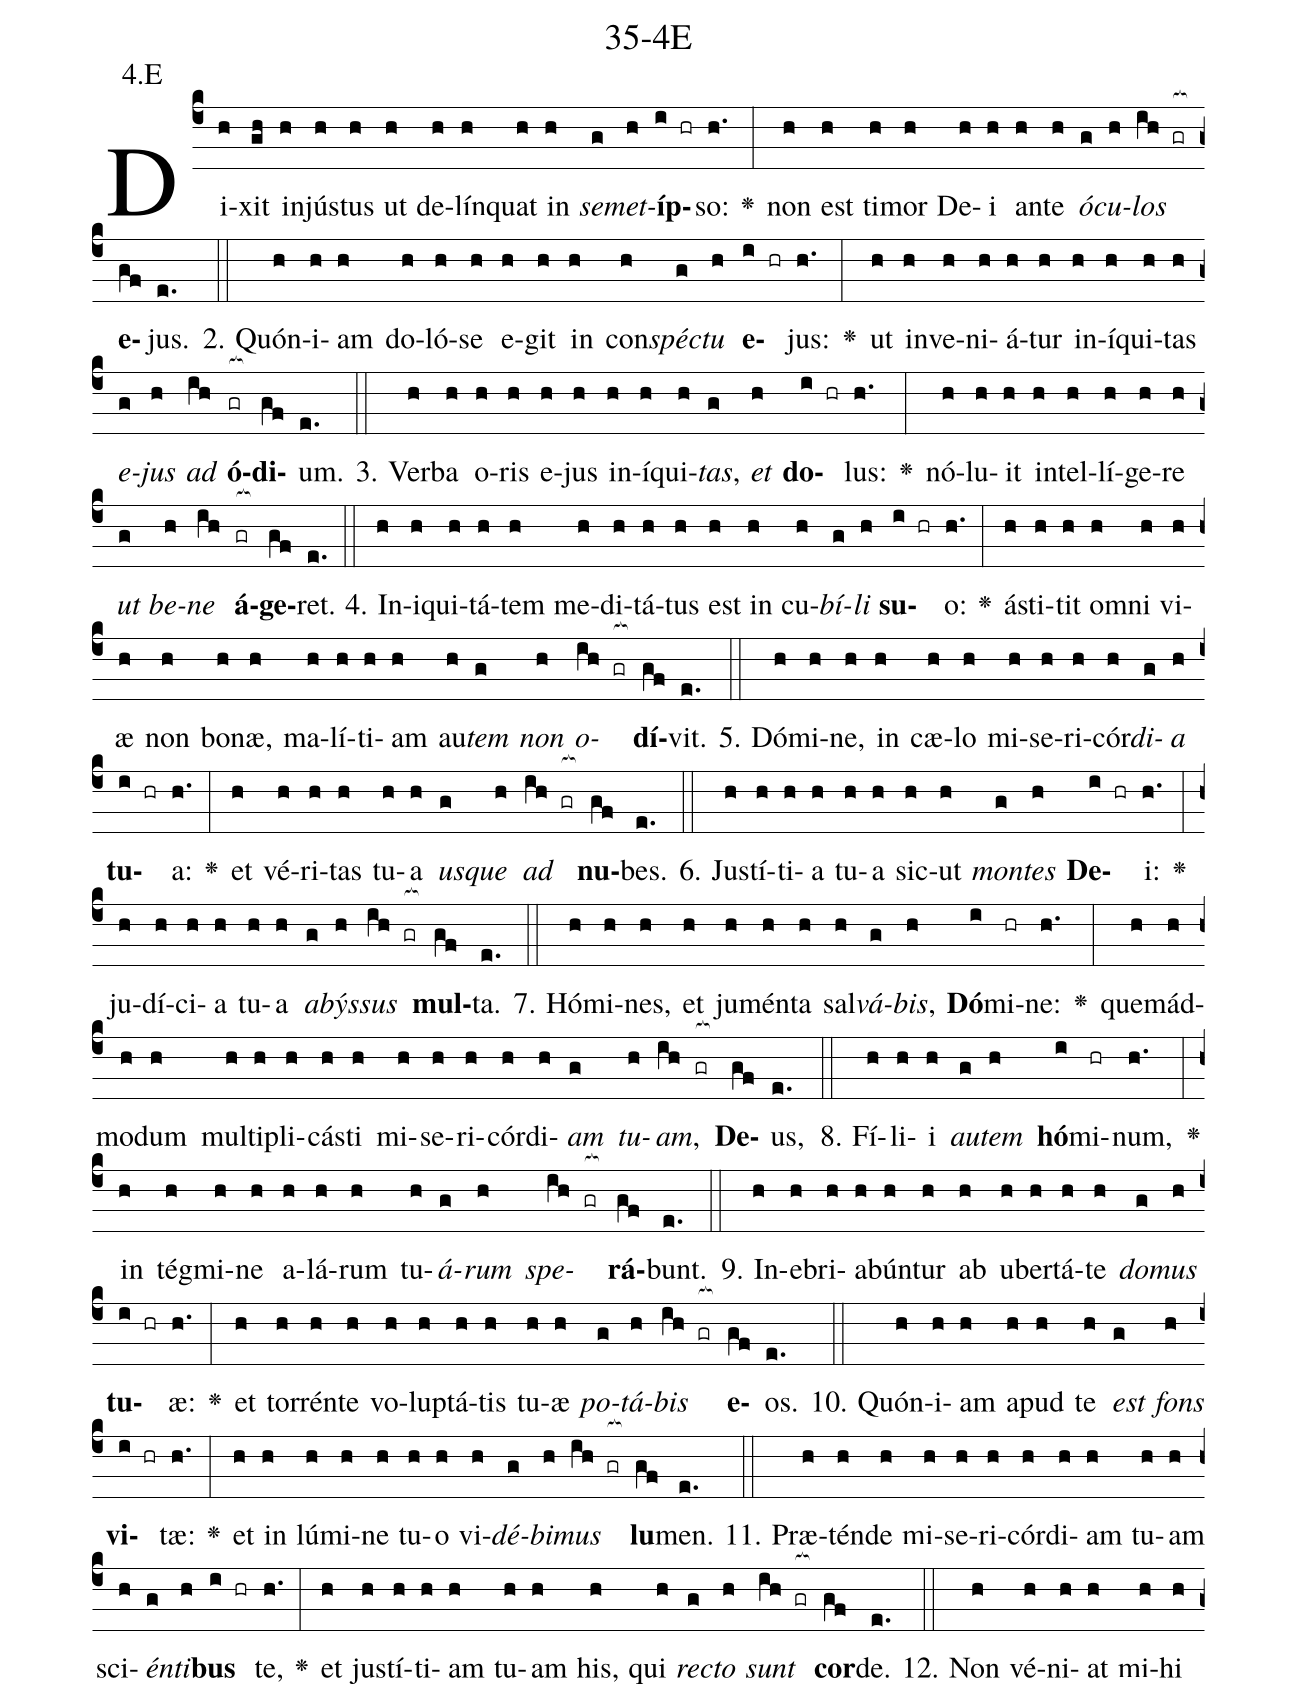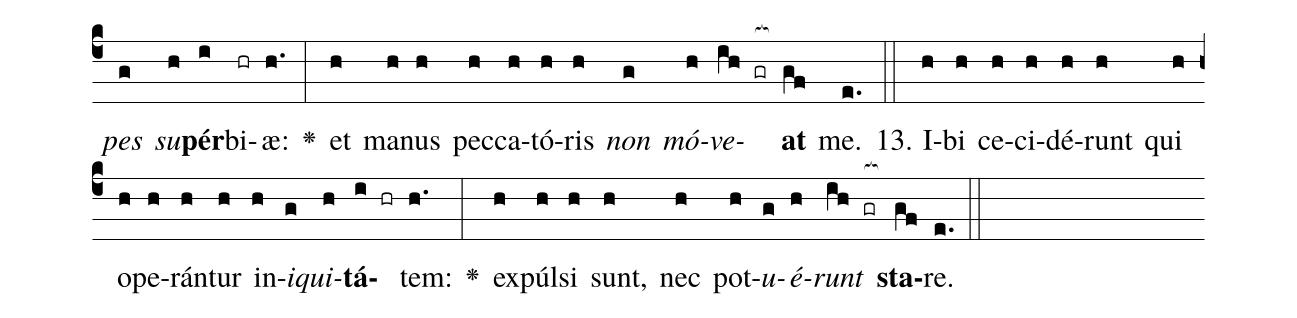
name: 35-4E;
annotation: 4.E;
%%
(c4)Di(h)xit(gh) in(h)jús(h)tus(h) ut(h) de(h)lín(h)quat(h) in(h) <i>se</i>(g)<i>met</i>(h)<b>íp</b>(i hr)so:(h.) <v>\greheightstar</v>(:) non(h) est(h) ti(h)mor(h) De(h)i(h) an(h)te(h) <i>ó</i>(g)<i>cu</i>(h)<i>los</i>(ih gr[ocb:1{]) <b>e</b>(gf[ocb:0}])jus.(e.) (::)
2. Quón(h)i(h)am(h) do(h)ló(h)se(h) e(h)git(h) in(h) con(h)<i>spéc</i>(g)<i>tu</i>(h) <b>e</b>(i hr)jus:(h.) <v>\greheightstar</v>(:) ut(h) in(h)ve(h)ni(h)á(h)tur(h) in(h)í(h)qui(h)tas(h) <i>e</i>(g)<i>jus</i>(h) <i>ad</i>(ih) <b>ó</b>(gr[ocb:1{])<b>di</b>(gf[ocb:0}])um.(e.) (::)
3. Ver(h)ba(h) o(h)ris(h) e(h)jus(h) in(h)í(h)qui(h)<i>tas</i>,(g) <i>et</i>(h) <b>do</b>(i hr)lus:(h.) <v>\greheightstar</v>(:) nó(h)lu(h)it(h) in(h)tel(h)lí(h)ge(h)re(h) <i>ut</i>(g) <i>be</i>(h)<i>ne</i>(ih) <b>á</b>(gr[ocb:1{])<b>ge</b>(gf[ocb:0}])ret.(e.) (::)
4. In(h)i(h)qui(h)tá(h)tem(h) me(h)di(h)tá(h)tus(h) est(h) in(h) cu(h)<i>bí</i>(g)<i>li</i>(h) <b>su</b>(i hr)o:(h.) <v>\greheightstar</v>(:) á(h)sti(h)tit(h) om(h)ni(h) vi(h)æ(h) non(h) bo(h)næ,(h) ma(h)lí(h)ti(h)am(h) au(h)<i>tem</i>(g) <i>non</i>(h) <i>o</i>(ih gr[ocb:1{])<b>dí</b>(gf[ocb:0}])vit.(e.) (::)
5. Dó(h)mi(h)ne,(h) in(h) cæ(h)lo(h) mi(h)se(h)ri(h)cór(h)<i>di</i>(g)<i>a</i>(h) <b>tu</b>(i hr)a:(h.) <v>\greheightstar</v>(:) et(h) vé(h)ri(h)tas(h) tu(h)a(h) <i>us</i>(g)<i>que</i>(h) <i>ad</i>(ih gr[ocb:1{]) <b>nu</b>(gf[ocb:0}])bes.(e.) (::)
6. Jus(h)tí(h)ti(h)a(h) tu(h)a(h) sic(h)ut(h) <i>mon</i>(g)<i>tes</i>(h) <b>De</b>(i hr)i:(h.) <v>\greheightstar</v>(:) ju(h)dí(h)ci(h)a(h) tu(h)a(h) <i>a</i>(g)<i>býs</i>(h)<i>sus</i>(ih gr[ocb:1{]) <b>mul</b>(gf[ocb:0}])ta.(e.) (::)
7. Hó(h)mi(h)nes,(h) et(h) ju(h)mén(h)ta(h) sal(h)<i>vá</i>(g)<i>bis</i>,(h) <b>Dó</b>(i)mi(hr)ne:(h.) <v>\greheightstar</v>(:) quem(h)ád(h)mo(h)dum(h) mul(h)ti(h)pli(h)cás(h)ti(h) mi(h)se(h)ri(h)cór(h)di(h)<i>am</i>(g) <i>tu</i>(h)<i>am</i>,(ih gr[ocb:1{]) <b>De</b>(gf[ocb:0}])us,(e.) (::)
8. Fí(h)li(h)i(h) <i>au</i>(g)<i>tem</i>(h) <b>hó</b>(i)mi(hr)num,(h.) <v>\greheightstar</v>(:) in(h) tég(h)mi(h)ne(h) a(h)lá(h)rum(h) tu(h)<i>á</i>(g)<i>rum</i>(h) <i>spe</i>(ih gr[ocb:1{])<b>rá</b>(gf[ocb:0}])bunt.(e.) (::)
9. In(h)e(h)bri(h)a(h)bún(h)tur(h) ab(h) u(h)ber(h)tá(h)te(h) <i>do</i>(g)<i>mus</i>(h) <b>tu</b>(i hr)æ:(h.) <v>\greheightstar</v>(:) et(h) tor(h)rén(h)te(h) vo(h)lup(h)tá(h)tis(h) tu(h)æ(h) <i>po</i>(g)<i>tá</i>(h)<i>bis</i>(ih gr[ocb:1{]) <b>e</b>(gf[ocb:0}])os.(e.) (::)
10. Quón(h)i(h)am(h) a(h)pud(h) te(h) <i>est</i>(g) <i>fons</i>(h) <b>vi</b>(i hr)tæ:(h.) <v>\greheightstar</v>(:) et(h) in(h) lú(h)mi(h)ne(h) tu(h)o(h) vi(h)<i>dé</i>(g)<i>bi</i>(h)<i>mus</i>(ih gr[ocb:1{]) <b>lu</b>(gf[ocb:0}])men.(e.) (::)
11. Præ(h)tén(h)de(h) mi(h)se(h)ri(h)cór(h)di(h)am(h) tu(h)am(h) sci(h)<i>én</i>(g)<i>ti</i>(h)<b>bus</b>(i hr) te,(h.) <v>\greheightstar</v>(:) et(h) jus(h)tí(h)ti(h)am(h) tu(h)am(h) his,(h) qui(h) <i>rec</i>(g)<i>to</i>(h) <i>sunt</i>(ih gr[ocb:1{]) <b>cor</b>(gf[ocb:0}])de.(e.) (::)
12. Non(h) vé(h)ni(h)at(h) mi(h)hi(h) <i>pes</i>(g) <i>su</i>(h)<b>pér</b>(i)bi(hr)æ:(h.) <v>\greheightstar</v>(:) et(h) ma(h)nus(h) pec(h)ca(h)tó(h)ris(h) <i>non</i>(g) <i>mó</i>(h)<i>ve</i>(ih gr[ocb:1{])<b>at</b>(gf[ocb:0}]) me.(e.) (::)
13. I(h)bi(h) ce(h)ci(h)dé(h)runt(h) qui(h) o(h)pe(h)rán(h)tur(h) in(h)<i>i</i>(g)<i>qui</i>(h)<b>tá</b>(i hr)tem:(h.) <v>\greheightstar</v>(:) ex(h)púl(h)si(h) sunt,(h) nec(h) pot(h)<i>u</i>(g)<i>é</i>(h)<i>runt</i>(ih gr[ocb:1{]) <b>sta</b>(gf[ocb:0}])re.(e.) (::)
